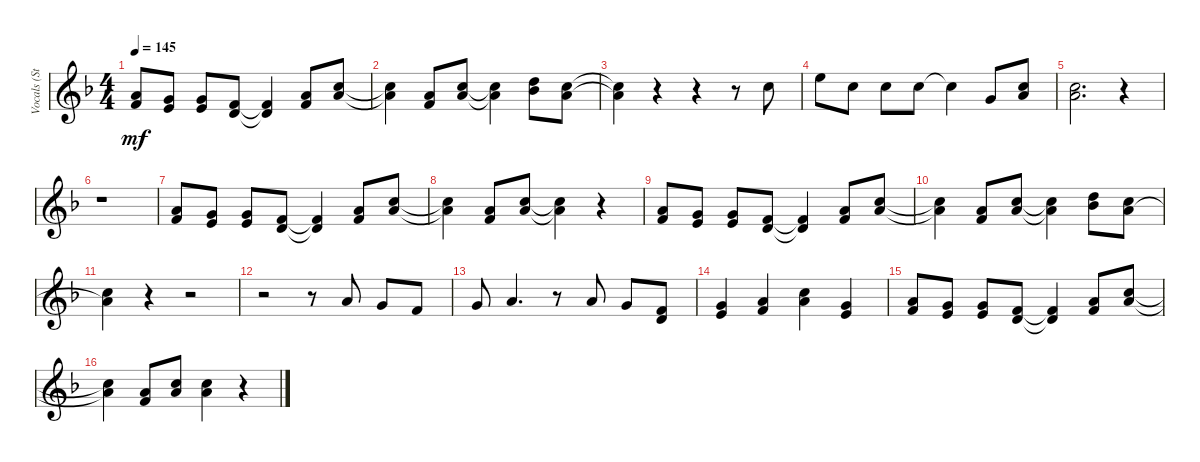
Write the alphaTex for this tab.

\track ("Vocals (Staff 1)" "Vocals (St") {instrument acousticgrandpiano}
\staff {score}
\tuning (E4 B3 G3 D3 A2 E2 B1) {hide}
\ts (4 4)
\tempo 145
\clef g2
\ks f
(5.1 6.2).8{dy mf} (3.1 5.2).8 (3.1 5.2).8 (1.1 3.2).8 (1.1{t} 3.2{t}).4 (5.1 6.2).8 (8.1 10.2).8 |
(8.1{t} 10.2{t}).4 (5.1 6.2).8 (8.1 10.2).8 (8.1{t} 10.2{t}).4 (10.1 11.2).8 (8.1 10.2).8 |
(8.1{t} 10.2{t}).4 r.4 r.4 r.8 8.1.8 |
12.1.8 8.1.8 8.1.8 8.1.8 8.1{t}.4 3.1.8 (8.1 10.2).8 |
(5.1 13.2).2{d} r.4 |
r.1 |
(5.1 6.2).8 (3.1 5.2).8 (3.1 5.2).8 (1.1 3.2).8 (1.1{t} 3.2{t}).4 (5.1 6.2).8 (8.1 10.2).8 |
(8.1{t} 10.2{t}).4 (5.1 6.2).8 (8.1 10.2).8 (8.1{t} 10.2{t}).4 r.4 |
(5.1 6.2).8 (3.1 5.2).8 (3.1 5.2).8 (1.1 3.2).8 (1.1{t} 3.2{t}).4 (5.1 6.2).8 (8.1 10.2).8 |
(8.1{t} 10.2{t}).4 (5.1 6.2).8 (8.1 10.2).8 (8.1{t} 10.2{t}).4 (10.1 11.2).8 (8.1 10.2).8 |
(8.1 10.2{t}).4 r.4 r.2 |
r.2 r.8 5.1.8 3.1.8 1.1.8 |
3.1.8 5.1.4{d} r.8 5.1.8 3.1.8 (1.1 3.2).8 |
(3.1 5.2).4 (5.1 6.2).4 (8.1 10.2).4 (3.1 5.2).4 |
(5.1 6.2).8 (3.1 5.2).8 (3.1 5.2).8 (1.1 3.2).8 (1.1{t} 3.2{t}).4 (5.1 6.2).8 (8.1 10.2).8 |
(8.1{t} 10.2{t}).4 (5.1 6.2).8 (8.1 10.2).8 (8.1 10.2).4 r.4
